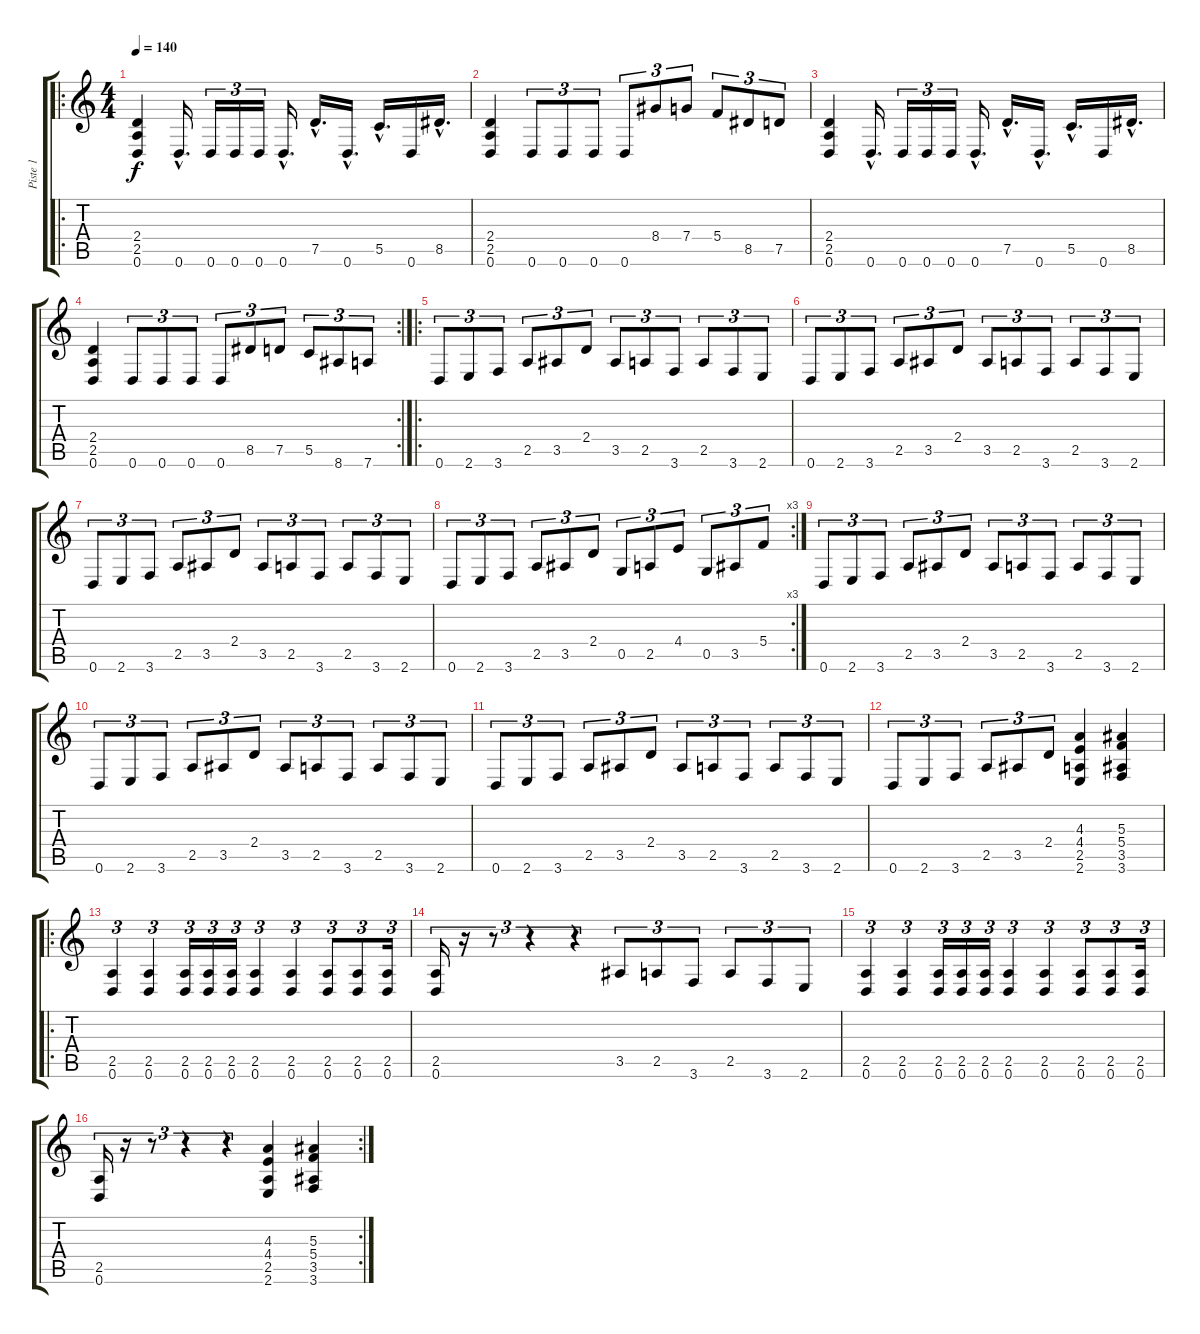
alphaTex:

\track ("Piste 1" "Piste 1") {instrument distortionguitar}
\staff {score tabs}
\tuning (D4 A3 F3 C3 G2 D2) {hide}
\ro
\ts (4 4)
\tempo 140
\clef g2
\ks c
(2.4 2.5 0.6).4{dy f instrument distortionguitar} 0.6{hac}.16{d} 0.6.16{tu (3 2)} 0.6.16{tu (3 2)} 0.6.16{tu (3 2)} 0.6{hac}.16{d} 7.5{hac}.16{d} 0.6{hac}.16{d} 5.5{hac}.16{d} 0.6.16 8.5{hac}.16{d} |
(2.4 2.5 0.6).4 0.6.8{tu (3 2)} 0.6.8{tu (3 2)} 0.6.8{tu (3 2)} 0.6.8{tu (3 2)} 8.4.8{tu (3 2)} 7.4.8{tu (3 2)} 5.4.8{tu (3 2)} 8.5.8{tu (3 2)} 7.5.8{tu (3 2)} |
(2.4 2.5 0.6).4 0.6{hac}.16{d} 0.6.16{tu (3 2)} 0.6.16{tu (3 2)} 0.6.16{tu (3 2)} 0.6{hac}.16{d} 7.5{hac}.16{d} 0.6{hac}.16{d} 5.5{hac}.16{d} 0.6.16 8.5{hac}.16{d} |
\rc 2
(2.4 2.5 0.6).4 0.6.8{tu (3 2)} 0.6.8{tu (3 2)} 0.6.8{tu (3 2)} 0.6.8{tu (3 2)} 8.5.8{tu (3 2)} 7.5.8{tu (3 2)} 5.5.8{tu (3 2)} 8.6.8{tu (3 2)} 7.6.8{tu (3 2)} |
\ro
0.6.8{tu (3 2)} 2.6.8{tu (3 2)} 3.6.8{tu (3 2)} 2.5.8{tu (3 2)} 3.5.8{tu (3 2)} 2.4.8{tu (3 2)} 3.5.8{tu (3 2)} 2.5.8{tu (3 2)} 3.6.8{tu (3 2)} 2.5.8{tu (3 2)} 3.6.8{tu (3 2)} 2.6.8{tu (3 2)} |
0.6.8{tu (3 2)} 2.6.8{tu (3 2)} 3.6.8{tu (3 2)} 2.5.8{tu (3 2)} 3.5.8{tu (3 2)} 2.4.8{tu (3 2)} 3.5.8{tu (3 2)} 2.5.8{tu (3 2)} 3.6.8{tu (3 2)} 2.5.8{tu (3 2)} 3.6.8{tu (3 2)} 2.6.8{tu (3 2)} |
0.6.8{tu (3 2)} 2.6.8{tu (3 2)} 3.6.8{tu (3 2)} 2.5.8{tu (3 2)} 3.5.8{tu (3 2)} 2.4.8{tu (3 2)} 3.5.8{tu (3 2)} 2.5.8{tu (3 2)} 3.6.8{tu (3 2)} 2.5.8{tu (3 2)} 3.6.8{tu (3 2)} 2.6.8{tu (3 2)} |
\rc 3
0.6.8{tu (3 2)} 2.6.8{tu (3 2)} 3.6.8{tu (3 2)} 2.5.8{tu (3 2)} 3.5.8{tu (3 2)} 2.4.8{tu (3 2)} 0.5.8{tu (3 2)} 2.5.8{tu (3 2)} 4.4.8{tu (3 2)} 0.5.8{tu (3 2)} 3.5.8{tu (3 2)} 5.4.8{tu (3 2)} |
0.6.8{tu (3 2)} 2.6.8{tu (3 2)} 3.6.8{tu (3 2)} 2.5.8{tu (3 2)} 3.5.8{tu (3 2)} 2.4.8{tu (3 2)} 3.5.8{tu (3 2)} 2.5.8{tu (3 2)} 3.6.8{tu (3 2)} 2.5.8{tu (3 2)} 3.6.8{tu (3 2)} 2.6.8{tu (3 2)} |
0.6.8{tu (3 2)} 2.6.8{tu (3 2)} 3.6.8{tu (3 2)} 2.5.8{tu (3 2)} 3.5.8{tu (3 2)} 2.4.8{tu (3 2)} 3.5.8{tu (3 2)} 2.5.8{tu (3 2)} 3.6.8{tu (3 2)} 2.5.8{tu (3 2)} 3.6.8{tu (3 2)} 2.6.8{tu (3 2)} |
0.6.8{tu (3 2)} 2.6.8{tu (3 2)} 3.6.8{tu (3 2)} 2.5.8{tu (3 2)} 3.5.8{tu (3 2)} 2.4.8{tu (3 2)} 3.5.8{tu (3 2)} 2.5.8{tu (3 2)} 3.6.8{tu (3 2)} 2.5.8{tu (3 2)} 3.6.8{tu (3 2)} 2.6.8{tu (3 2)} |
0.6.8{tu (3 2)} 2.6.8{tu (3 2)} 3.6.8{tu (3 2)} 2.5.8{tu (3 2)} 3.5.8{tu (3 2)} 2.4.8{tu (3 2)} (4.3 4.4 2.5 2.6).4 (5.3 5.4 3.5 3.6).4 |
\ro
(2.5 0.6).4{tu (3 2)} (2.5 0.6).4{tu (3 2)} (2.5 0.6).16{tu (3 2)} (2.5 0.6).16{tu (3 2)} (2.5 0.6).16{tu (3 2)} (2.5 0.6).4{tu (3 2)} (2.5 0.6).4{tu (3 2)} (2.5 0.6).8{tu (3 2)} (2.5 0.6).8{tu (3 2)} (2.5 0.6).16{tu (3 2)} |
(2.5 0.6).16{tu (3 2)} r.16{tu (3 2)} r.8{tu (3 2)} r.4{tu (3 2)} r.4{tu (3 2)} 3.5.8{tu (3 2)} 2.5.8{tu (3 2)} 3.6.8{tu (3 2)} 2.5.8{tu (3 2)} 3.6.8{tu (3 2)} 2.6.8{tu (3 2)} |
(2.5 0.6).4{tu (3 2)} (2.5 0.6).4{tu (3 2)} (2.5 0.6).16{tu (3 2)} (2.5 0.6).16{tu (3 2)} (2.5 0.6).16{tu (3 2)} (2.5 0.6).4{tu (3 2)} (2.5 0.6).4{tu (3 2)} (2.5 0.6).8{tu (3 2)} (2.5 0.6).8{tu (3 2)} (2.5 0.6).16{tu (3 2)} |
\rc 2
(2.5 0.6).16{tu (3 2)} r.16{tu (3 2)} r.8{tu (3 2)} r.4{tu (3 2)} r.4{tu (3 2)} (4.3 4.4 2.5 2.6).4 (5.3 5.4 3.5 3.6).4
